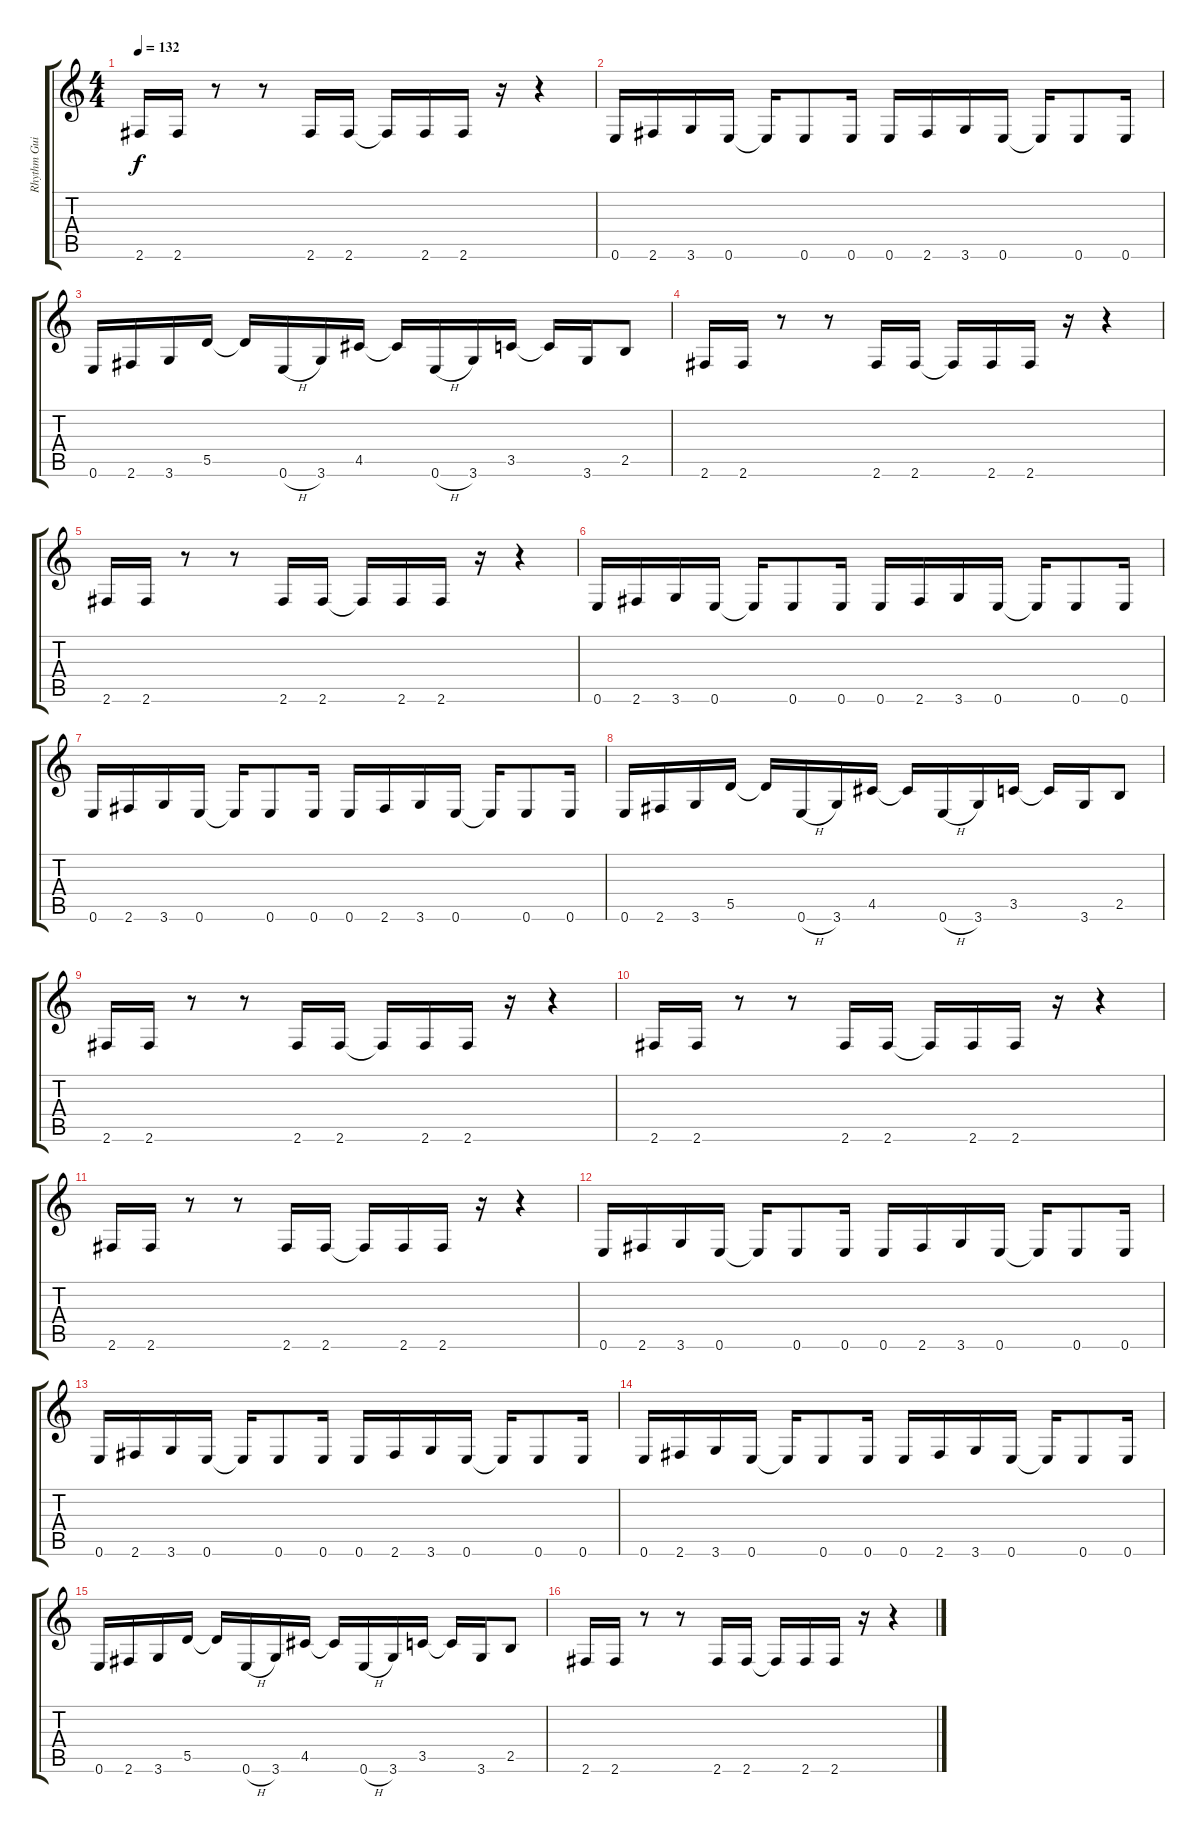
\track ("Rhythm Guitar" "Rhythm Gui") {instrument distortionguitar}
\staff {score tabs}
\tuning (E4 B3 G3 D3 A2 E2) {hide}
\ts (4 4)
\tempo 132
\clef g2
\ks c
2.6.16{dy f} 2.6.16 r.8 r.8 2.6.16 2.6.16 2.6{t}.16 2.6.16 2.6.16 r.16 r.4 |
0.6.16 2.6.16 3.6.16 0.6.16 0.6{t}.16 0.6.8 0.6.16 0.6.16 2.6.16 3.6.16 0.6.16 0.6{t}.16 0.6.8 0.6.16 |
0.6.16 2.6.16 3.6.16 5.5.16 5.5{t}.16 0.6{h}.16 3.6.16 4.5.16 4.5{t}.16 0.6{h}.16 3.6.16 3.5.16 3.5{t}.16 3.6.16 2.5.8 |
2.6.16 2.6.16 r.8 r.8 2.6.16 2.6.16 2.6{t}.16 2.6.16 2.6.16 r.16 r.4 |
2.6.16 2.6.16 r.8 r.8 2.6.16 2.6.16 2.6{t}.16 2.6.16 2.6.16 r.16 r.4 |
0.6.16 2.6.16 3.6.16 0.6.16 0.6{t}.16 0.6.8 0.6.16 0.6.16 2.6.16 3.6.16 0.6.16 0.6{t}.16 0.6.8 0.6.16 |
0.6.16 2.6.16 3.6.16 0.6.16 0.6{t}.16 0.6.8 0.6.16 0.6.16 2.6.16 3.6.16 0.6.16 0.6{t}.16 0.6.8 0.6.16 |
0.6.16 2.6.16 3.6.16 5.5.16 5.5{t}.16 0.6{h}.16 3.6.16 4.5.16 4.5{t}.16 0.6{h}.16 3.6.16 3.5.16 3.5{t}.16 3.6.16 2.5.8 |
2.6.16 2.6.16 r.8 r.8 2.6.16 2.6.16 2.6{t}.16 2.6.16 2.6.16 r.16 r.4 |
2.6.16 2.6.16 r.8 r.8 2.6.16 2.6.16 2.6{t}.16 2.6.16 2.6.16 r.16 r.4 |
2.6.16 2.6.16 r.8 r.8 2.6.16 2.6.16 2.6{t}.16 2.6.16 2.6.16 r.16 r.4 |
0.6.16 2.6.16 3.6.16 0.6.16 0.6{t}.16 0.6.8 0.6.16 0.6.16 2.6.16 3.6.16 0.6.16 0.6{t}.16 0.6.8 0.6.16 |
0.6.16 2.6.16 3.6.16 0.6.16 0.6{t}.16 0.6.8 0.6.16 0.6.16 2.6.16 3.6.16 0.6.16 0.6{t}.16 0.6.8 0.6.16 |
0.6.16 2.6.16 3.6.16 0.6.16 0.6{t}.16 0.6.8 0.6.16 0.6.16 2.6.16 3.6.16 0.6.16 0.6{t}.16 0.6.8 0.6.16 |
0.6.16 2.6.16 3.6.16 5.5.16 5.5{t}.16 0.6{h}.16 3.6.16 4.5.16 4.5{t}.16 0.6{h}.16 3.6.16 3.5.16 3.5{t}.16 3.6.16 2.5.8 |
2.6.16 2.6.16 r.8 r.8 2.6.16 2.6.16 2.6{t}.16 2.6.16 2.6.16 r.16 r.4
